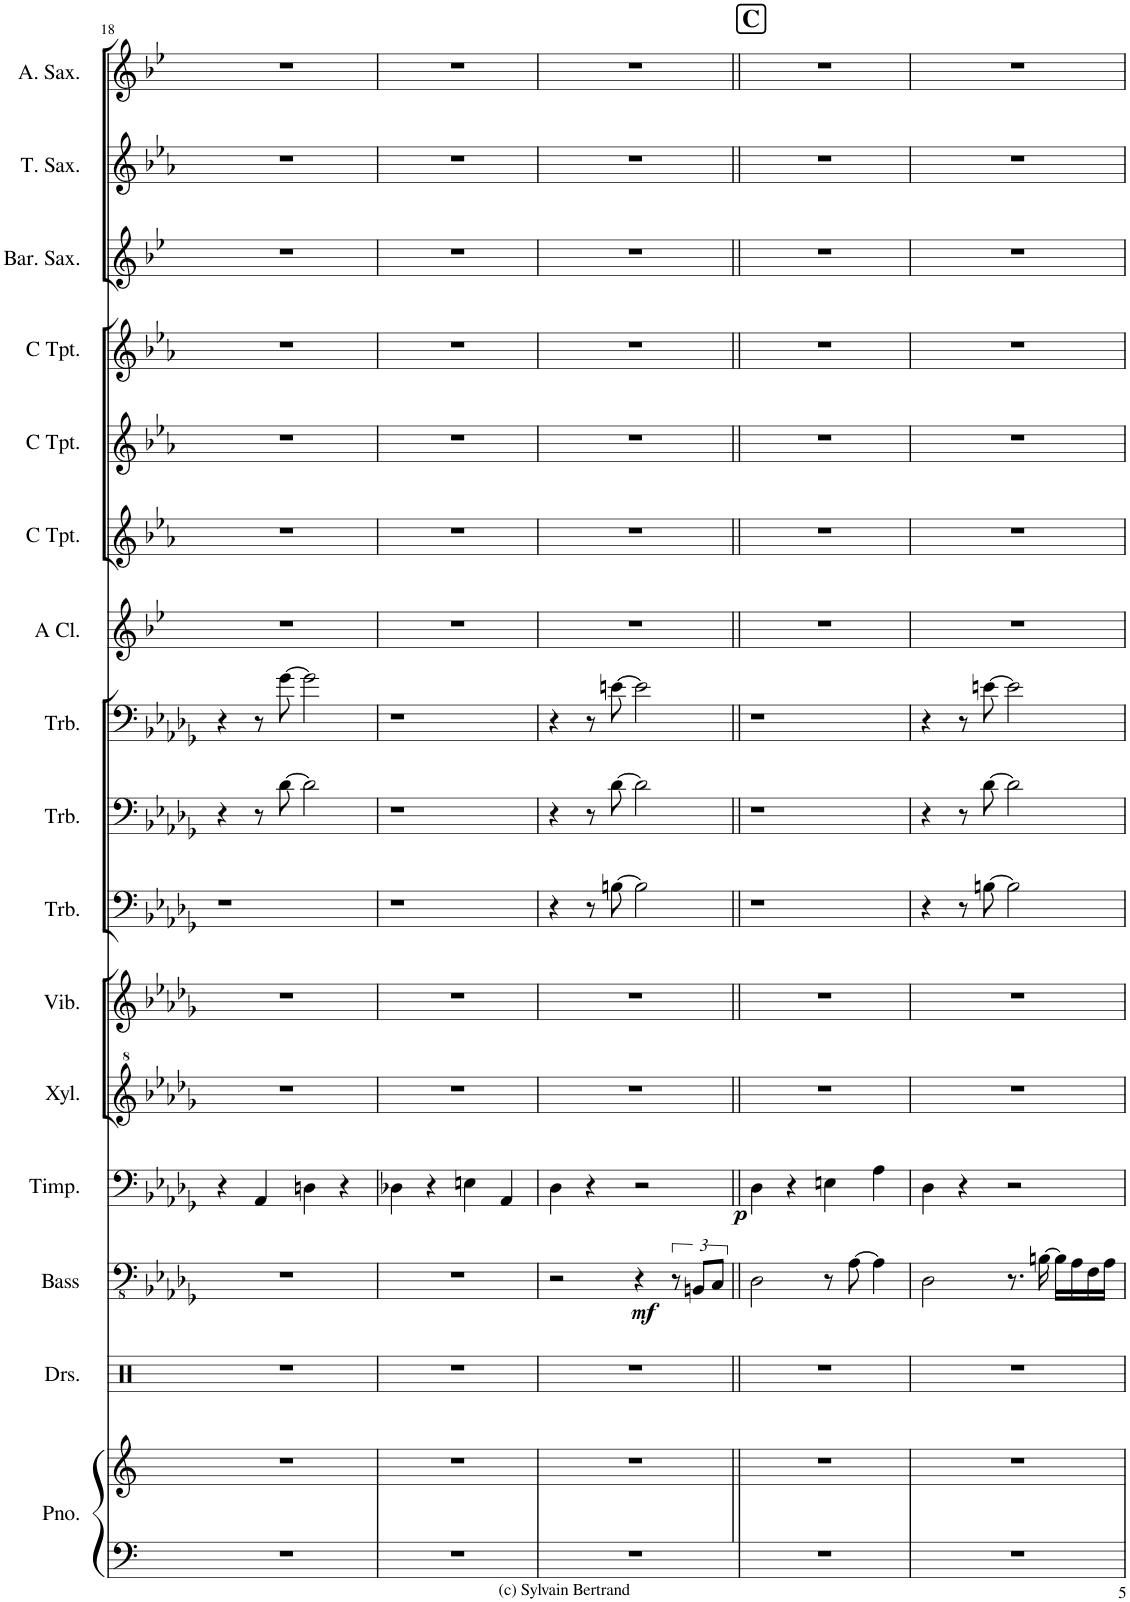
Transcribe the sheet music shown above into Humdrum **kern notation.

**kern	**kern	**kern	**kern	**dynam	**kern	**dynam	**kern	**kern	**kern	**kern	**kern	**kern	**kern	**kern	**kern	**kern	**kern	**kern
*part16	*part16	*part15	*part14	*part14	*part13	*part13	*part12	*part11	*part10	*part9	*part8	*part7	*part6	*part5	*part4	*part3	*part2	*part1
*staff17	*staff16	*staff15	*staff14	*staff14	*staff13	*staff13	*staff12	*staff11	*staff10	*staff9	*staff8	*staff7	*staff6	*staff5	*staff4	*staff3	*staff2	*staff1
*I"Piano	*	*I"Drumset	*I"Acoustic Bass	*	*I"Timpani	*	*I"Xylophone	*I"Vibraphone	*I"Trombone	*I"Trombone	*I"Trombone	*I"A Clarinet	*I"C Trumpet	*I"C Trumpet	*I"C Trumpet	*I"Baritone Saxophone	*I"Tenor Saxophone	*I"Alto Saxophone
*I'Pno.	*	*I'Drs.	*I'Bass	*	*I'Timp.	*	*I'Xyl.	*I'Vib.	*I'Trb.	*I'Trb.	*I'Trb.	*I'A Cl.	*I'C Tpt.	*I'C Tpt.	*I'C Tpt.	*I'Bar. Sax.	*I'T. Sax.	*I'A. Sax.
!!LO:PB:g=z
*clefF4	*clefG2	*clefX	*clefFv4	*	*clefF4	*	*clefG^2	*clefG2	*clefF4	*clefF4	*clefF4	*clefG2	*clefG2	*clefG2	*clefG2	*clefG2	*clefG2	*clefG2
*	*	*	*	*	*	*	*	*	*	*	*	*Trd2c3	*	*	*	*Trd12c21	*Trd8c14	*Trd5c9
*k[]	*k[]	*k[]	*k[b-e-a-d-g-]	*	*k[b-e-a-d-g-]	*	*k[b-e-a-d-g-]	*k[b-e-a-d-g-]	*k[b-e-a-d-g-]	*k[b-e-a-d-g-]	*k[b-e-a-d-g-]	*k[b-e-]	*k[b-e-a-]	*k[b-e-a-]	*k[b-e-a-]	*k[b-e-]	*k[b-e-a-]	*k[b-e-]
*M4/4	*M4/4	*M4/4	*M4/4	*	*M4/4	*	*M4/4	*M4/4	*M4/4	*M4/4	*M4/4	*M4/4	*M4/4	*M4/4	*M4/4	*M4/4	*M4/4	*M4/4
=18	=18	=18	=18	=18	=18	=18	=18	=18	=18	=18	=18	=18	=18	=18	=18	=18	=18	=18
1r	1r	1r	1r	.	4r	.	1r	1r	1r	4r	4r	1r	1r	1r	1r	1r	1r	1r
.	.	.	.	.	4AA-/	.	.	.	.	8r	8r	.	.	.	.	.	.	.
.	.	.	.	.	.	.	.	.	.	[8d-\	[8g-\	.	.	.	.	.	.	.
.	.	.	.	.	4Dn\	.	.	.	.	2d-\]	2g-\]	.	.	.	.	.	.	.
.	.	.	.	.	4r	.	.	.	.	.	.	.	.	.	.	.	.	.
=19	=19	=19	=19	=19	=19	=19	=19	=19	=19	=19	=19	=19	=19	=19	=19	=19	=19	=19
1r	1r	1r	1r	.	4D-X\	.	1r	1r	1r	1r	1r	1r	1r	1r	1r	1r	1r	1r
.	.	.	.	.	4r	.	.	.	.	.	.	.	.	.	.	.	.	.
.	.	.	.	.	4En\	.	.	.	.	.	.	.	.	.	.	.	.	.
.	.	.	.	.	4AA-/	.	.	.	.	.	.	.	.	.	.	.	.	.
=20	=20	=20	=20	=20	=20	=20	=20	=20	=20	=20	=20	=20	=20	=20	=20	=20	=20	=20
1r	1r	1r	2r	.	4D-\	.	1r	1r	4r	4r	4r	1r	1r	1r	1r	1r	1r	1r
.	.	.	.	.	4r	.	.	.	8r	8r	8r	.	.	.	.	.	.	.
.	.	.	.	.	.	.	.	.	[8Bn\	[8d-\	[8en\	.	.	.	.	.	.	.
!	!	!	!	!LO:DY:b	!	!	!	!	!	!	!	!	!	!	!	!	!	!
.	.	.	4r	mf	2r	.	.	.	2B\]	2d-\]	2e\]	.	.	.	.	.	.	.
.	.	.	12r	.	.	.	.	.	.	.	.	.	.	.	.	.	.	.
.	.	.	12BBBn/L	.	.	.	.	.	.	.	.	.	.	.	.	.	.	.
.	.	.	12CC/J	.	.	.	.	.	.	.	.	.	.	.	.	.	.	.
=21||	=21||	=21||	=21||	=21||	=21||	=21||	=21||	=21||	=21||	=21||	=21||	=21||	=21||	=21||	=21||	=21||	=21||	=21||
!	!	!	!	!	!	!	!	!	!	!	!	!	!	!	!	!	!	!LO:TX:a:B:t=C
!	!	!	!	!	!	!LO:DY:b	!	!	!	!	!	!	!	!	!	!	!	!
1r	1r	1r	2DD-\	.	4D-\	p	1r	1r	1r	1r	1r	1r	1r	1r	1r	1r	1r	1r
.	.	.	.	.	4r	.	.	.	.	.	.	.	.	.	.	.	.	.
.	.	.	8r	.	4En\	.	.	.	.	.	.	.	.	.	.	.	.	.
.	.	.	[8AA-\	.	.	.	.	.	.	.	.	.	.	.	.	.	.	.
.	.	.	4AA-\]	.	4A-\	.	.	.	.	.	.	.	.	.	.	.	.	.
=22	=22	=22	=22	=22	=22	=22	=22	=22	=22	=22	=22	=22	=22	=22	=22	=22	=22	=22
1r	1r	1r	2DD-\	.	4D-\	.	1r	1r	4r	4r	4r	1r	1r	1r	1r	1r	1r	1r
.	.	.	.	.	4r	.	.	.	8r	8r	8r	.	.	.	.	.	.	.
.	.	.	.	.	.	.	.	.	[8Bn\	[8d-\	[8en\	.	.	.	.	.	.	.
.	.	.	8.r	.	2r	.	.	.	2B\]	2d-\]	2e\]	.	.	.	.	.	.	.
.	.	.	[16BBn\	.	.	.	.	.	.	.	.	.	.	.	.	.	.	.
.	.	.	16BB\LL]	.	.	.	.	.	.	.	.	.	.	.	.	.	.	.
.	.	.	16AA-\	.	.	.	.	.	.	.	.	.	.	.	.	.	.	.
.	.	.	16FF\	.	.	.	.	.	.	.	.	.	.	.	.	.	.	.
.	.	.	16AA-\JJ	.	.	.	.	.	.	.	.	.	.	.	.	.	.	.
=	=	=	=	=	=	=	=	=	=	=	=	=	=	=	=	=	=	=
*-	*-	*-	*-	*-	*-	*-	*-	*-	*-	*-	*-	*-	*-	*-	*-	*-	*-	*-
